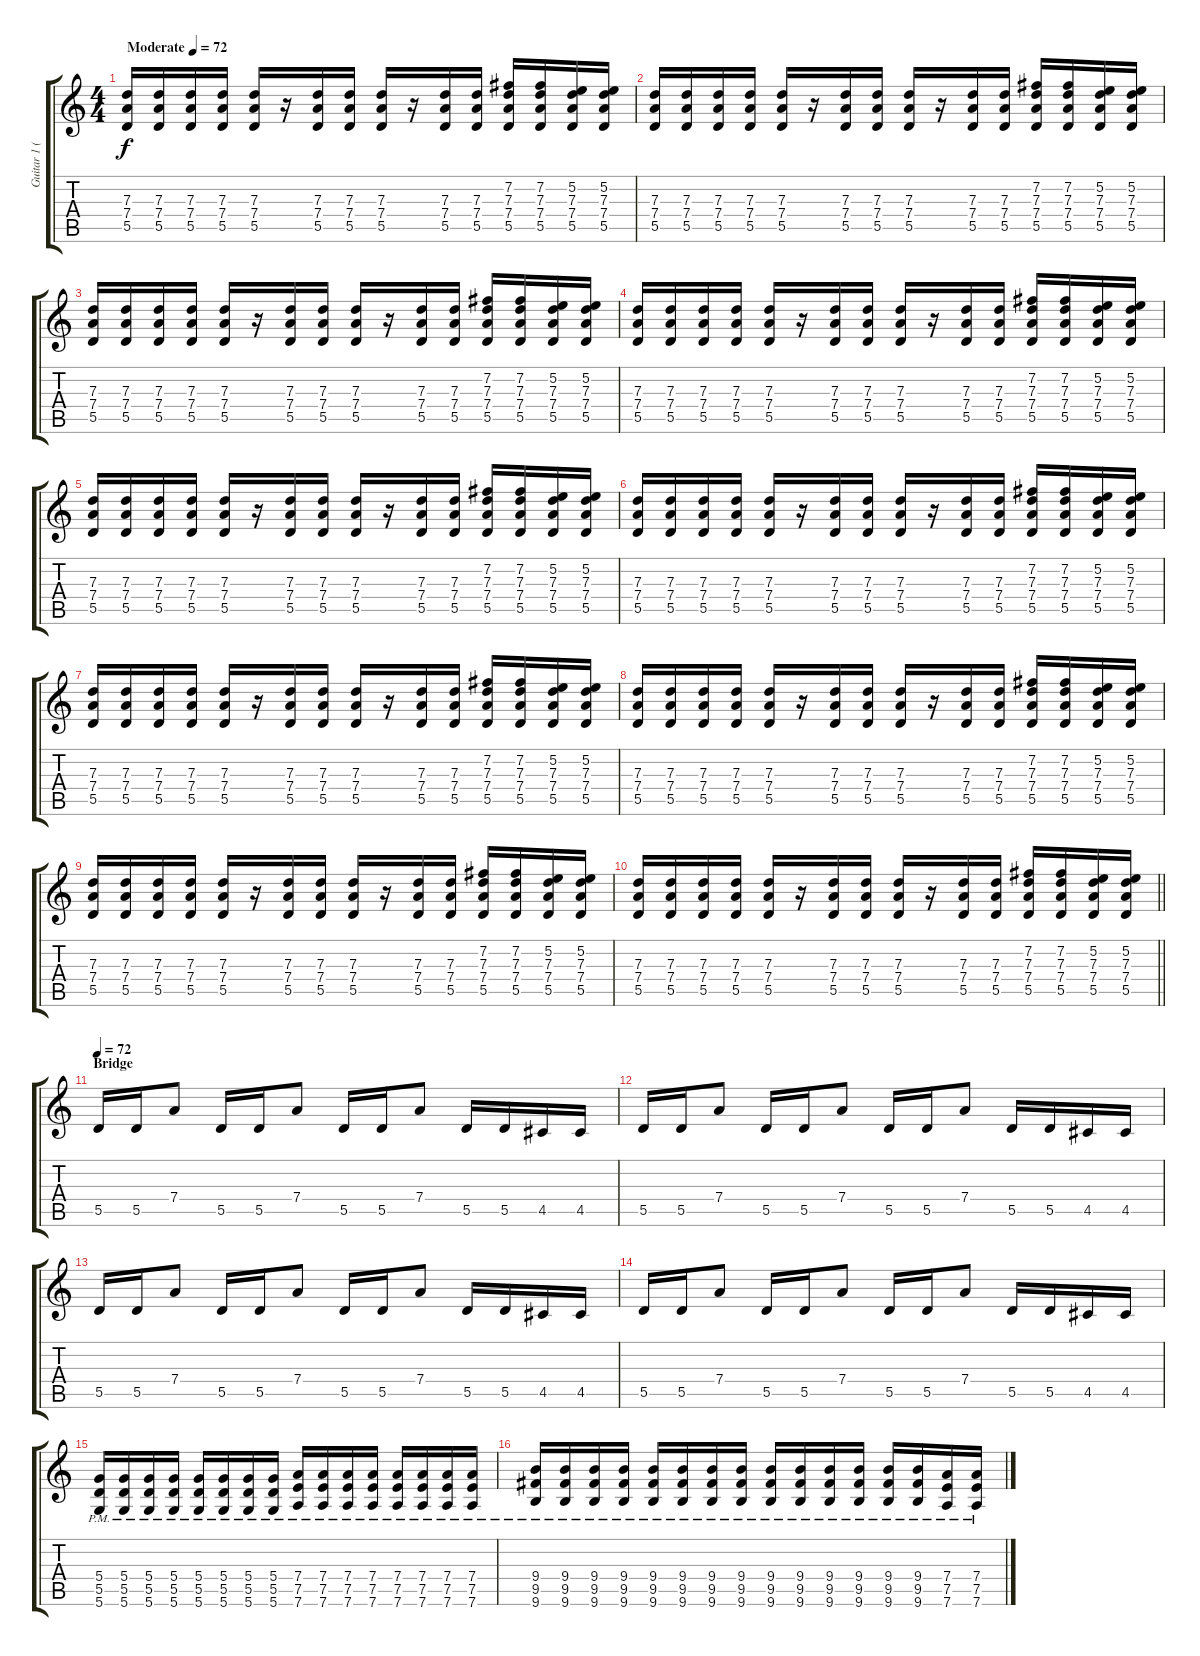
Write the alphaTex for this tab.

\track ("Guitar 1 (Patrick)" "Guitar 1 (") {instrument distortionguitar}
\staff {score tabs}
\tuning (E4 B3 G3 D3 A2 D2) {hide}
\ts (4 4)
\tempo (72 "Moderate")
\clef g2
\ks c
(7.3 7.4 5.5).16{dy f instrument distortionguitar} (7.3 7.4 5.5).16 (7.3 7.4 5.5).16 (7.3 7.4 5.5).16 (7.3 7.4 5.5).16 r.16 (7.3 7.4 5.5).16 (7.3 7.4 5.5).16 (7.3 7.4 5.5).16 r.16 (7.3 7.4 5.5).16 (7.3 7.4 5.5).16 (7.2 7.3 7.4 5.5).16 (7.2 7.3 7.4 5.5).16 (5.2 7.3 7.4 5.5).16 (5.2 7.3 7.4 5.5).16 |
(7.3 7.4 5.5).16 (7.3 7.4 5.5).16 (7.3 7.4 5.5).16 (7.3 7.4 5.5).16 (7.3 7.4 5.5).16 r.16 (7.3 7.4 5.5).16 (7.3 7.4 5.5).16 (7.3 7.4 5.5).16 r.16 (7.3 7.4 5.5).16 (7.3 7.4 5.5).16 (7.2 7.3 7.4 5.5).16 (7.2 7.3 7.4 5.5).16 (5.2 7.3 7.4 5.5).16 (5.2 7.3 7.4 5.5).16 |
(7.3 7.4 5.5).16 (7.3 7.4 5.5).16 (7.3 7.4 5.5).16 (7.3 7.4 5.5).16 (7.3 7.4 5.5).16 r.16 (7.3 7.4 5.5).16 (7.3 7.4 5.5).16 (7.3 7.4 5.5).16 r.16 (7.3 7.4 5.5).16 (7.3 7.4 5.5).16 (7.2 7.3 7.4 5.5).16 (7.2 7.3 7.4 5.5).16 (5.2 7.3 7.4 5.5).16 (5.2 7.3 7.4 5.5).16 |
(7.3 7.4 5.5).16 (7.3 7.4 5.5).16 (7.3 7.4 5.5).16 (7.3 7.4 5.5).16 (7.3 7.4 5.5).16 r.16 (7.3 7.4 5.5).16 (7.3 7.4 5.5).16 (7.3 7.4 5.5).16 r.16 (7.3 7.4 5.5).16 (7.3 7.4 5.5).16 (7.2 7.3 7.4 5.5).16 (7.2 7.3 7.4 5.5).16 (5.2 7.3 7.4 5.5).16 (5.2 7.3 7.4 5.5).16 |
(7.3 7.4 5.5).16 (7.3 7.4 5.5).16 (7.3 7.4 5.5).16 (7.3 7.4 5.5).16 (7.3 7.4 5.5).16 r.16 (7.3 7.4 5.5).16 (7.3 7.4 5.5).16 (7.3 7.4 5.5).16 r.16 (7.3 7.4 5.5).16 (7.3 7.4 5.5).16 (7.2 7.3 7.4 5.5).16 (7.2 7.3 7.4 5.5).16 (5.2 7.3 7.4 5.5).16 (5.2 7.3 7.4 5.5).16 |
(7.3 7.4 5.5).16 (7.3 7.4 5.5).16 (7.3 7.4 5.5).16 (7.3 7.4 5.5).16 (7.3 7.4 5.5).16 r.16 (7.3 7.4 5.5).16 (7.3 7.4 5.5).16 (7.3 7.4 5.5).16 r.16 (7.3 7.4 5.5).16 (7.3 7.4 5.5).16 (7.2 7.3 7.4 5.5).16 (7.2 7.3 7.4 5.5).16 (5.2 7.3 7.4 5.5).16 (5.2 7.3 7.4 5.5).16 |
(7.3 7.4 5.5).16 (7.3 7.4 5.5).16 (7.3 7.4 5.5).16 (7.3 7.4 5.5).16 (7.3 7.4 5.5).16 r.16 (7.3 7.4 5.5).16 (7.3 7.4 5.5).16 (7.3 7.4 5.5).16 r.16 (7.3 7.4 5.5).16 (7.3 7.4 5.5).16 (7.2 7.3 7.4 5.5).16 (7.2 7.3 7.4 5.5).16 (5.2 7.3 7.4 5.5).16 (5.2 7.3 7.4 5.5).16 |
(7.3 7.4 5.5).16 (7.3 7.4 5.5).16 (7.3 7.4 5.5).16 (7.3 7.4 5.5).16 (7.3 7.4 5.5).16 r.16 (7.3 7.4 5.5).16 (7.3 7.4 5.5).16 (7.3 7.4 5.5).16 r.16 (7.3 7.4 5.5).16 (7.3 7.4 5.5).16 (7.2 7.3 7.4 5.5).16 (7.2 7.3 7.4 5.5).16 (5.2 7.3 7.4 5.5).16 (5.2 7.3 7.4 5.5).16 |
(7.3 7.4 5.5).16 (7.3 7.4 5.5).16 (7.3 7.4 5.5).16 (7.3 7.4 5.5).16 (7.3 7.4 5.5).16 r.16 (7.3 7.4 5.5).16 (7.3 7.4 5.5).16 (7.3 7.4 5.5).16 r.16 (7.3 7.4 5.5).16 (7.3 7.4 5.5).16 (7.2 7.3 7.4 5.5).16 (7.2 7.3 7.4 5.5).16 (5.2 7.3 7.4 5.5).16 (5.2 7.3 7.4 5.5).16 |
\barLineRight lightlight
(7.3 7.4 5.5).16 (7.3 7.4 5.5).16 (7.3 7.4 5.5).16 (7.3 7.4 5.5).16 (7.3 7.4 5.5).16 r.16 (7.3 7.4 5.5).16 (7.3 7.4 5.5).16 (7.3 7.4 5.5).16 r.16 (7.3 7.4 5.5).16 (7.3 7.4 5.5).16 (7.2 7.3 7.4 5.5).16 (7.2 7.3 7.4 5.5).16 (5.2 7.3 7.4 5.5).16 (5.2 7.3 7.4 5.5).16 |
\section ("" "Bridge")
\tempo 72
5.5.16 5.5.16 7.4.8 5.5.16 5.5.16 7.4.8 5.5.16 5.5.16 7.4.8 5.5.16 5.5.16 4.5.16 4.5.16 |
5.5.16 5.5.16 7.4.8 5.5.16 5.5.16 7.4.8 5.5.16 5.5.16 7.4.8 5.5.16 5.5.16 4.5.16 4.5.16 |
5.5.16 5.5.16 7.4.8 5.5.16 5.5.16 7.4.8 5.5.16 5.5.16 7.4.8 5.5.16 5.5.16 4.5.16 4.5.16 |
5.5.16 5.5.16 7.4.8 5.5.16 5.5.16 7.4.8 5.5.16 5.5.16 7.4.8 5.5.16 5.5.16 4.5.16 4.5.16 |
(5.4{pm} 5.5{pm} 5.6{pm}).16 (5.4{pm} 5.5{pm} 5.6{pm}).16 (5.4{pm} 5.5{pm} 5.6{pm}).16 (5.4{pm} 5.5{pm} 5.6{pm}).16 (5.4{pm} 5.5{pm} 5.6{pm}).16 (5.4{pm} 5.5{pm} 5.6{pm}).16 (5.4{pm} 5.5{pm} 5.6{pm}).16 (5.4{pm} 5.5{pm} 5.6{pm}).16 (7.4{pm} 7.5{pm} 7.6{pm}).16 (7.4{pm} 7.5{pm} 7.6{pm}).16 (7.4{pm} 7.5{pm} 7.6{pm}).16 (7.4{pm} 7.5{pm} 7.6{pm}).16 (7.4{pm} 7.5{pm} 7.6{pm}).16 (7.4{pm} 7.5{pm} 7.6{pm}).16 (7.4{pm} 7.5{pm} 7.6{pm}).16 (7.4{pm} 7.5{pm} 7.6{pm}).16 |
(9.4{pm} 9.5{pm} 9.6{pm}).16 (9.4{pm} 9.5{pm} 9.6{pm}).16 (9.4{pm} 9.5{pm} 9.6{pm}).16 (9.4{pm} 9.5{pm} 9.6{pm}).16 (9.4{pm} 9.5{pm} 9.6{pm}).16 (9.4{pm} 9.5{pm} 9.6{pm}).16 (9.4{pm} 9.5{pm} 9.6{pm}).16 (9.4{pm} 9.5{pm} 9.6{pm}).16 (9.4{pm} 9.5{pm} 9.6{pm}).16 (9.4{pm} 9.5{pm} 9.6{pm}).16 (9.4{pm} 9.5{pm} 9.6{pm}).16 (9.4{pm} 9.5{pm} 9.6{pm}).16 (9.4{pm} 9.5{pm} 9.6{pm}).16 (9.4{pm} 9.5{pm} 9.6{pm}).16 (7.4{pm} 7.5{pm} 7.6{pm}).16 (7.4{pm} 7.5{pm} 7.6{pm}).16
